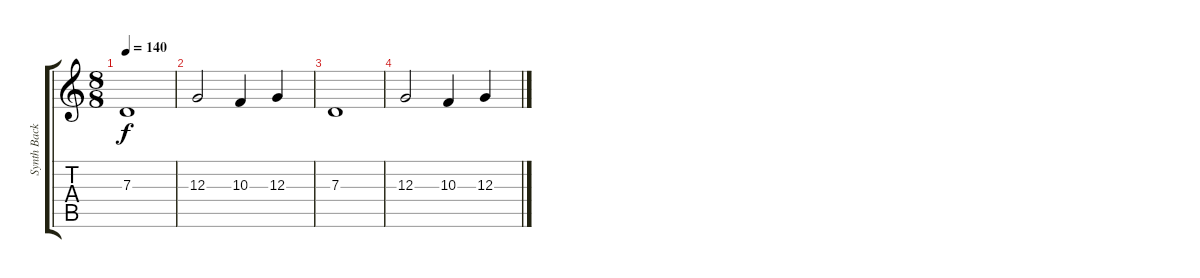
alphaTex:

\track ("Synth Backing1" "Synth Back") {instrument pad2warm}
\staff {score tabs}
\tuning (E4 B3 G3 D3 A2 E2) {hide}
\ts (8 8)
\tempo 140
\clef g2
\ks c
7.3.1{dy f} |
12.3.2 10.3.4 12.3.4 |
7.3.1 |
12.3.2 10.3.4 12.3.4
